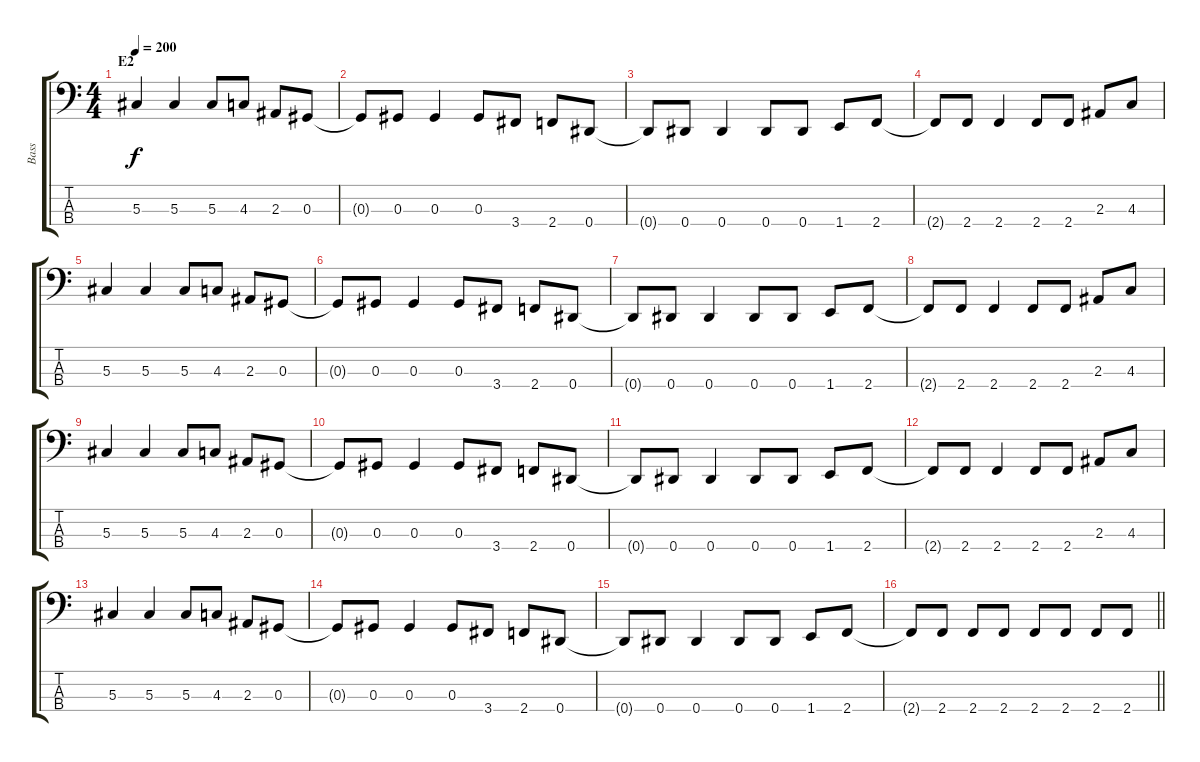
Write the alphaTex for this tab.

\track ("Bass" "Bass") {instrument electricbasspick}
\staff {score tabs}
\tuning (Gb2 Db2 Ab1 Eb1) {hide}
\ts (4 4)
\section ("" "E2")
\tempo 200
\clef f4
\ks c
5.3.4{dy f} 5.3.4 5.3.8 4.3.8 2.3.8 0.3.8 |
0.3{t}.8 0.3.8 0.3.4 0.3.8 3.4.8 2.4.8 0.4.8 |
0.4{t}.8 0.4.8 0.4.4 0.4.8 0.4.8 1.4.8 2.4.8 |
2.4{t}.8 2.4.8 2.4.4 2.4.8 2.4.8 2.3.8 4.3.8 |
5.3.4 5.3.4 5.3.8 4.3.8 2.3.8 0.3.8 |
0.3{t}.8 0.3.8 0.3.4 0.3.8 3.4.8 2.4.8 0.4.8 |
0.4{t}.8 0.4.8 0.4.4 0.4.8 0.4.8 1.4.8 2.4.8 |
2.4{t}.8 2.4.8 2.4.4 2.4.8 2.4.8 2.3.8 4.3.8 |
5.3.4 5.3.4 5.3.8 4.3.8 2.3.8 0.3.8 |
0.3{t}.8 0.3.8 0.3.4 0.3.8 3.4.8 2.4.8 0.4.8 |
0.4{t}.8 0.4.8 0.4.4 0.4.8 0.4.8 1.4.8 2.4.8 |
2.4{t}.8 2.4.8 2.4.4 2.4.8 2.4.8 2.3.8 4.3.8 |
5.3.4 5.3.4 5.3.8 4.3.8 2.3.8 0.3.8 |
0.3{t}.8 0.3.8 0.3.4 0.3.8 3.4.8 2.4.8 0.4.8 |
0.4{t}.8 0.4.8 0.4.4 0.4.8 0.4.8 1.4.8 2.4.8 |
\barLineRight lightlight
2.4{t}.8 2.4.8 2.4.8 2.4.8 2.4.8 2.4.8 2.4.8 2.4.8
